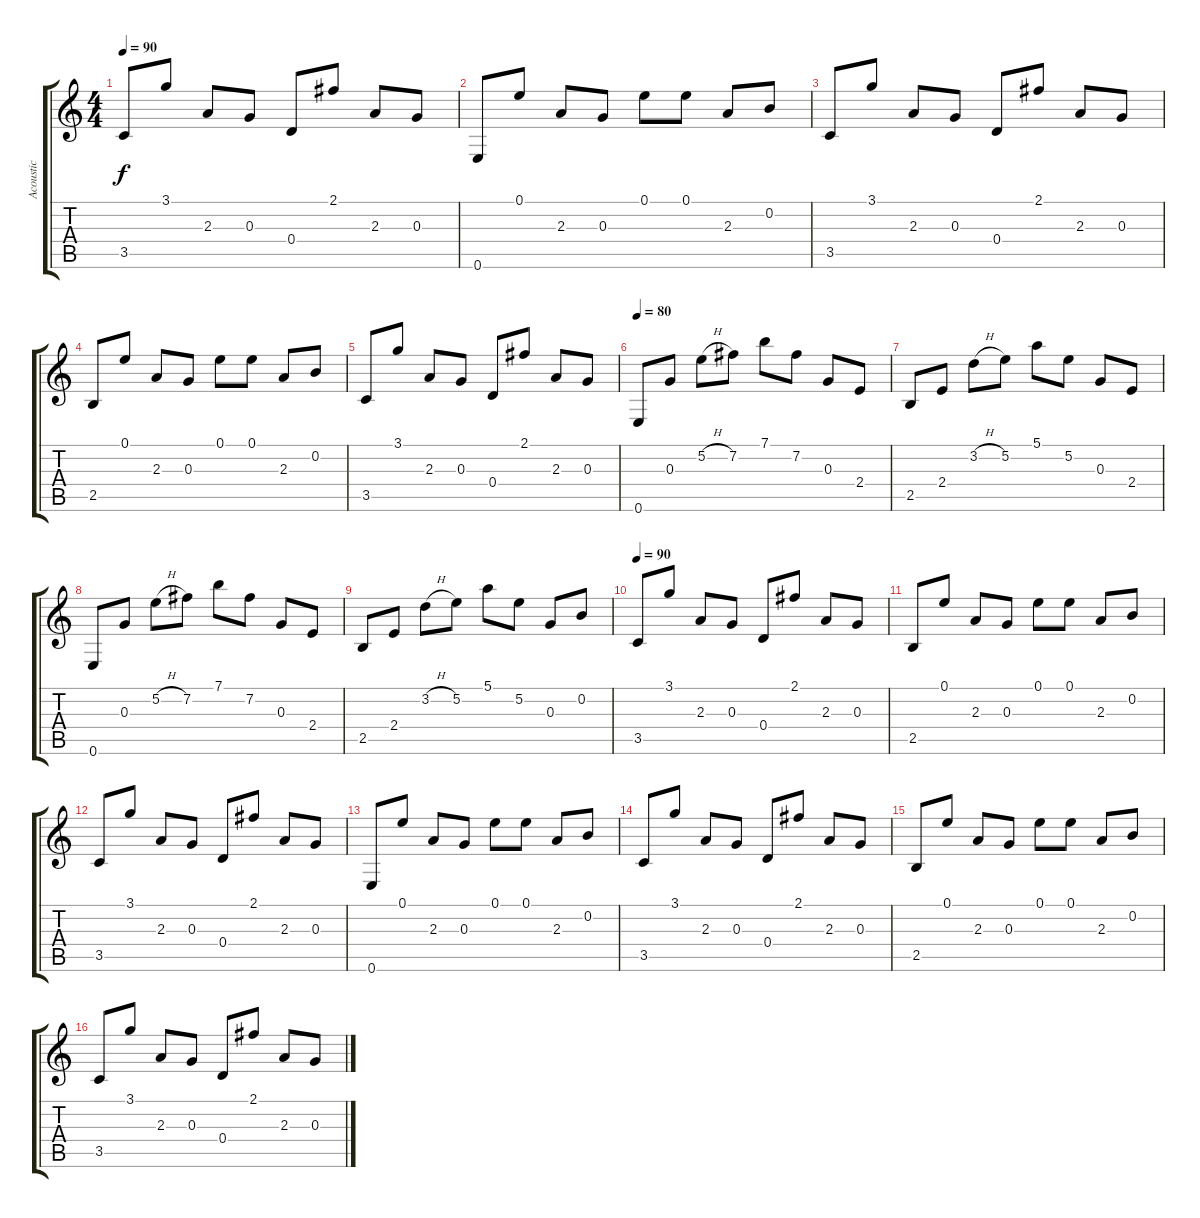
\track ("Acoustic" "Acoustic") {instrument acousticguitarsteel}
\staff {score tabs}
\tuning (E4 B3 G3 D3 A2 E2) {hide}
\ts (4 4)
\tempo 90
\clef g2
\ks c
3.5.8{dy f} 3.1.8 2.3.8 0.3.8 0.4.8 2.1.8 2.3.8 0.3.8 |
0.6.8 0.1.8 2.3.8 0.3.8 0.1.8 0.1.8 2.3.8 0.2.8 |
3.5.8 3.1.8 2.3.8 0.3.8 0.4.8 2.1.8 2.3.8 0.3.8 |
2.5.8 0.1.8 2.3.8 0.3.8 0.1.8 0.1.8 2.3.8 0.2.8 |
3.5.8 3.1.8 2.3.8 0.3.8 0.4.8 2.1.8 2.3.8 0.3.8 |
\tempo 80
0.6.8 0.3.8 5.2{h}.8 7.2.8 7.1.8 7.2.8 0.3.8 2.4.8 |
2.5.8 2.4.8 3.2{h}.8 5.2.8 5.1.8 5.2.8 0.3.8 2.4.8 |
0.6.8 0.3.8 5.2{h}.8 7.2.8 7.1.8 7.2.8 0.3.8 2.4.8 |
2.5.8 2.4.8 3.2{h}.8 5.2.8 5.1.8 5.2.8 0.3.8 0.2.8 |
\tempo 90
3.5.8 3.1.8 2.3.8 0.3.8 0.4.8 2.1.8 2.3.8 0.3.8 |
2.5.8 0.1.8 2.3.8 0.3.8 0.1.8 0.1.8 2.3.8 0.2.8 |
3.5.8 3.1.8 2.3.8 0.3.8 0.4.8 2.1.8 2.3.8 0.3.8 |
0.6.8 0.1.8 2.3.8 0.3.8 0.1.8 0.1.8 2.3.8 0.2.8 |
3.5.8 3.1.8 2.3.8 0.3.8 0.4.8 2.1.8 2.3.8 0.3.8 |
2.5.8 0.1.8 2.3.8 0.3.8 0.1.8 0.1.8 2.3.8 0.2.8 |
3.5.8 3.1.8 2.3.8 0.3.8 0.4.8 2.1.8 2.3.8 0.3.8
